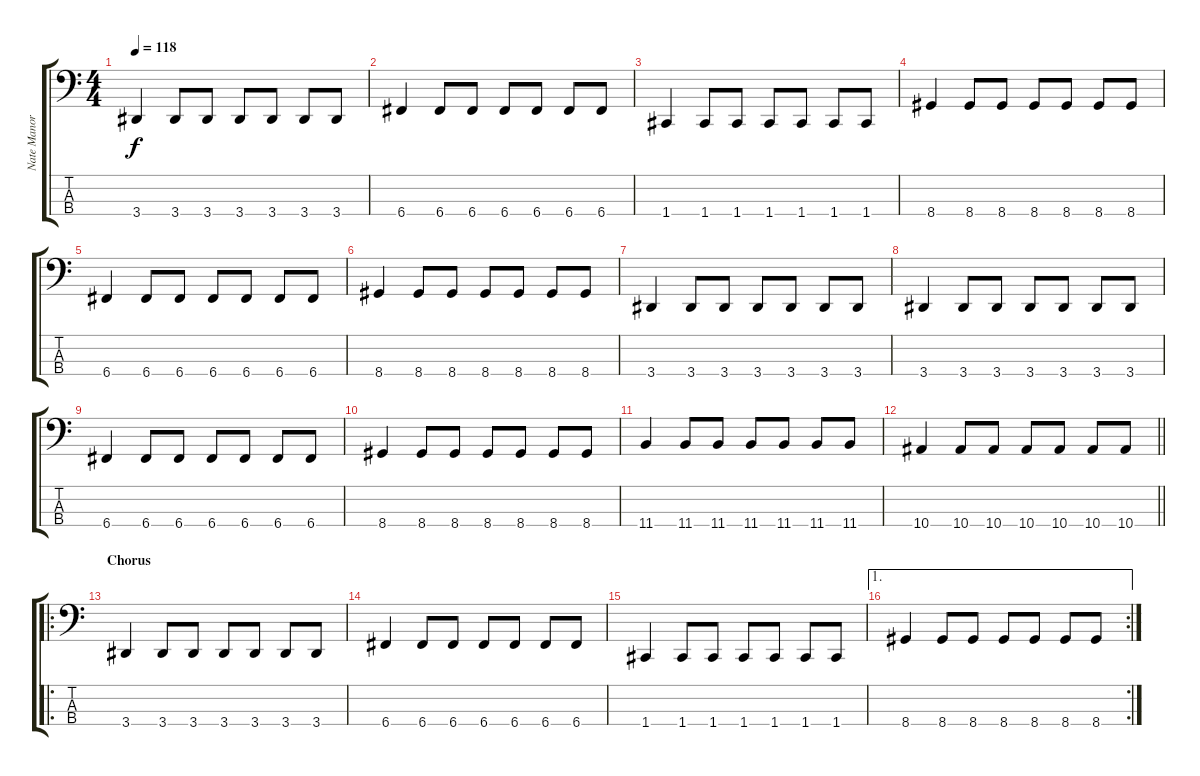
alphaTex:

\track ("Nate Manor" "Nate Manor") {instrument electricbassfinger}
\staff {score tabs}
\tuning (F2 C2 G1 C1) {hide}
\ts (4 4)
\tempo 118
\clef f4
\ks c
3.4.4{dy f} 3.4.8 3.4.8 3.4.8 3.4.8 3.4.8 3.4.8 |
6.4.4 6.4.8 6.4.8 6.4.8 6.4.8 6.4.8 6.4.8 |
1.4.4 1.4.8 1.4.8 1.4.8 1.4.8 1.4.8 1.4.8 |
8.4.4 8.4.8 8.4.8 8.4.8 8.4.8 8.4.8 8.4.8 |
6.4.4 6.4.8 6.4.8 6.4.8 6.4.8 6.4.8 6.4.8 |
8.4.4 8.4.8 8.4.8 8.4.8 8.4.8 8.4.8 8.4.8 |
3.4.4 3.4.8 3.4.8 3.4.8 3.4.8 3.4.8 3.4.8 |
3.4.4 3.4.8 3.4.8 3.4.8 3.4.8 3.4.8 3.4.8 |
6.4.4 6.4.8 6.4.8 6.4.8 6.4.8 6.4.8 6.4.8 |
8.4.4 8.4.8 8.4.8 8.4.8 8.4.8 8.4.8 8.4.8 |
11.4.4 11.4.8 11.4.8 11.4.8 11.4.8 11.4.8 11.4.8 |
\barLineRight lightlight
10.4.4 10.4.8 10.4.8 10.4.8 10.4.8 10.4.8 10.4.8 |
\ro
\section ("" "Chorus")
3.4.4 3.4.8 3.4.8 3.4.8 3.4.8 3.4.8 3.4.8 |
6.4.4 6.4.8 6.4.8 6.4.8 6.4.8 6.4.8 6.4.8 |
1.4.4 1.4.8 1.4.8 1.4.8 1.4.8 1.4.8 1.4.8 |
\ae 1
\rc 2
8.4.4 8.4.8 8.4.8 8.4.8 8.4.8 8.4.8 8.4.8
